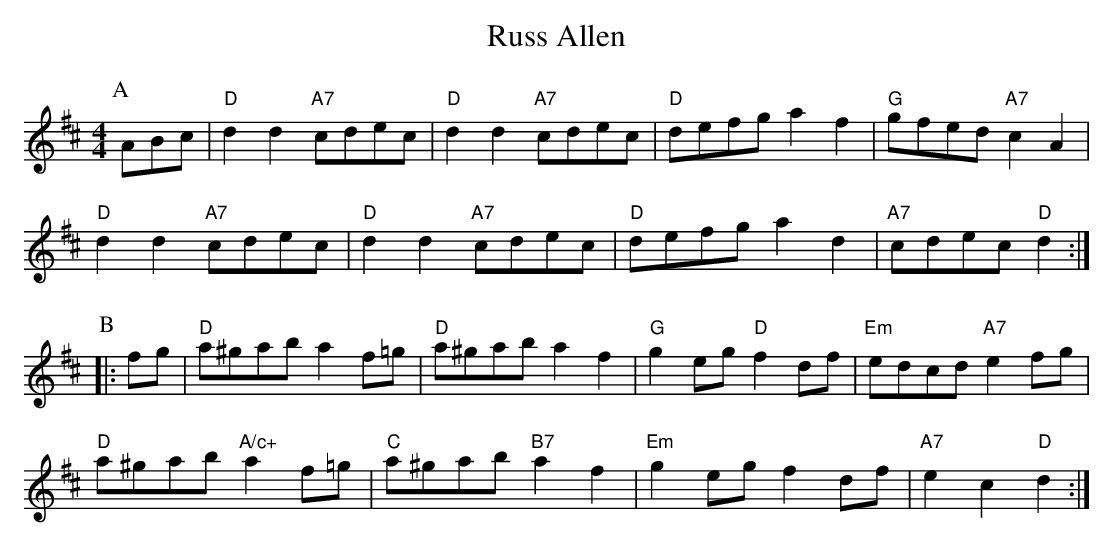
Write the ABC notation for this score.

X:1
T:Russ Allen
M:4/4
L:1/4
K:D
P:A
A/2B/2c/2|"D"dd "A7"c/2d/2e/2c/2|"D"dd "A7"c/2d/2e/2c/2|"D"d/2e/2f/2g/2 af|\
"G"g/2f/2e/2d/2 "A7"cA|
"D"dd "A7"c/2d/2e/2c/2|"D"dd "A7"c/2d/2e/2c/2|"D"d/2e/2f/2g/2 ad|\
"A7"c/2d/2e/2c/2 "D"d:|
P:B
|:f/2g/2|"D"a/2^g/2a/2b/2 af/2=g/2|"D"a/2^g/2a/2b/2 af|"G"ge/2g/2 "D"fd/2f/2|\
"Em"e/2d/2c/2d/2 "A7"ef/2g/2|
"D"a/2^g/2a/2b/2 "A/c+"af/2=g/2|"C"a/2^g/2a/2b/2 "B7"af|"Em"ge/2g/2 fd/2f/2|\
"A7"ec "D"d:|
